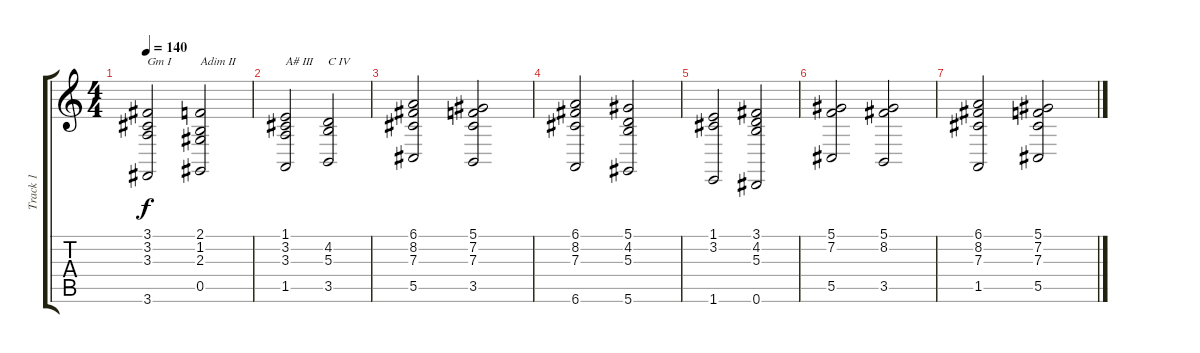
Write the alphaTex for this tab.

\track ("Track 1" "Track 1") {instrument pizzicatostrings}
\staff {score tabs}
\tuning (Eb4 Bb3 Gb3 Db3 Ab2 Eb2) {hide}
\ts (4 4)
\tempo 140
\clef g2
\ks c
(3.1 3.2 3.3 3.6).2{txt "Gm I" dy f instrument pizzicatostrings} (2.1 1.2 2.3 0.5).2{txt "Adim II"} |
(1.1 3.2 3.3 1.5).2{txt "A# III"} (4.2 5.3 3.5).2{txt "C IV"} |
(6.1 8.2 7.3 5.5).2 (5.1 7.2 7.3 3.5).2 |
(6.1 8.2 7.3 6.6).2 (5.1 4.2 5.3 5.6).2 |
(1.1 3.2 1.6).2 (3.1 4.2 5.3 0.6).2 |
(5.1 7.2 5.5).2 (5.1 8.2 3.5).2 |
(6.1 8.2 7.3 1.5).2 (5.1 7.2 7.3 5.5).2
